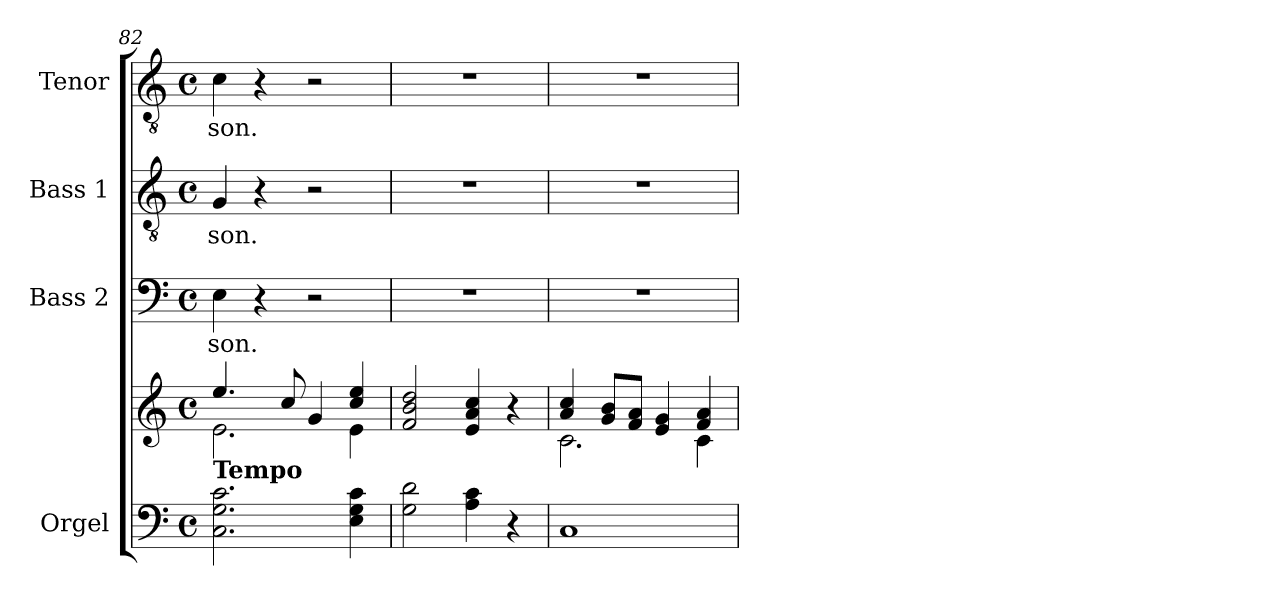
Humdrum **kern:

**kern	**kern	**kern	**text	**kern	**text	**kern	**text
*part4	*part4	*part3	*part3	*part2	*part2	*part1	*part1
*staff5	*staff4	*staff3	*staff3	*staff2	*staff2	*staff1	*staff1
*I"Orgel	*	*I"Bass 2	*	*I"Bass 1	*	*I"Tenor	*
*I'Org.	*	*I'B. 2	*	*I'B. 1	*	*I'T.	*
*clefF4	*clefG2	*clefF4	*	*clefGv2	*	*clefGv2	*
*k[]	*k[]	*k[]	*	*k[]	*	*k[]	*
*C:	*C:	*C:	*	*C:	*	*C:	*
*M4/4	*M4/4	*M4/4	*	*M4/4	*	*M4/4	*
*met(c)	*met(c)	*met(c)	*	*met(c)	*	*met(c)	*
=82	=82	=82	=82	=82	=82	=82	=82
*	*^	*	*	*	*	*	*
!	!LO:TX:b:B:t=Tempo	!	!	!	!	!	!	!
!	!	!	!	!LO:LY:b	!	!LO:LY:b	!	!LO:LY:b
2.C\ 2.G\ 2.c\	4.ee/	2.e\	4E\	-son.	4G/	-son.	4c\	-son.
.	.	.	4r	.	4r	.	4r	.
.	8cc/	.	.	.	.	.	.	.
.	4g/	.	2r	.	2r	.	2r	.
4E\ 4G\ 4c\	4cc/ 4ee/	4e\	.	.	.	.	.	.
*	*v	*v	*	*	*	*	*	*
=83	=83	=83	=83	=83	=83	=83	=83
2G\ 2d\	2f/ 2b/ 2dd/	1r	.	1r	.	1r	.
4A\ 4c\	4e/ 4a/ 4cc/	.	.	.	.	.	.
4r	4r	.	.	.	.	.	.
=84	=84	=84	=84	=84	=84	=84	=84
*	*^	*	*	*	*	*	*
1C	4a/ 4cc/	2.c\	1r	.	1r	.	1r	.
.	8g/ 8b/L	.	.	.	.	.	.	.
.	8f/ 8a/J	.	.	.	.	.	.	.
.	4e/ 4g/	.	.	.	.	.	.	.
.	4f/ 4a/	4c\	.	.	.	.	.	.
*	*v	*v	*	*	*	*	*	*
=	=	=	=	=	=	=	=
*-	*-	*-	*-	*-	*-	*-	*-
